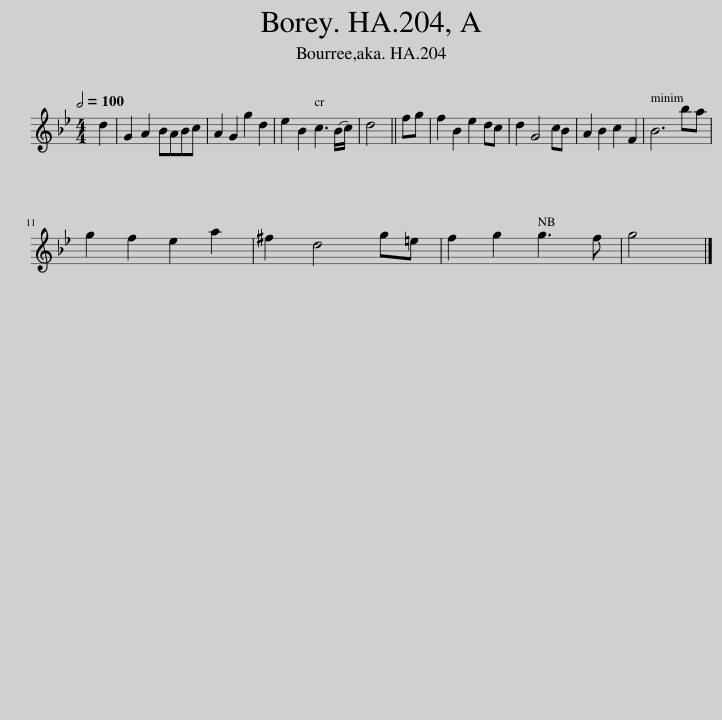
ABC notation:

X:1
L:1/8
Q:1/2=100
M:4/4
I:linebreak $
K:Bb
V:1 treble
V:1
 d2 | G2 A2 BABc | A2 G2 g2 d2 | e2 B2 c3 (B/c/) | d4 || %5
 fg | f2 B2 e2 dc | d2 G4 cB | A2 B2 c2 F2 | B6 ba |$ %10
 g2 f2 e2 a2 | ^f2 d4 g=e | f2 g2 g3 f | g4 |] %14
